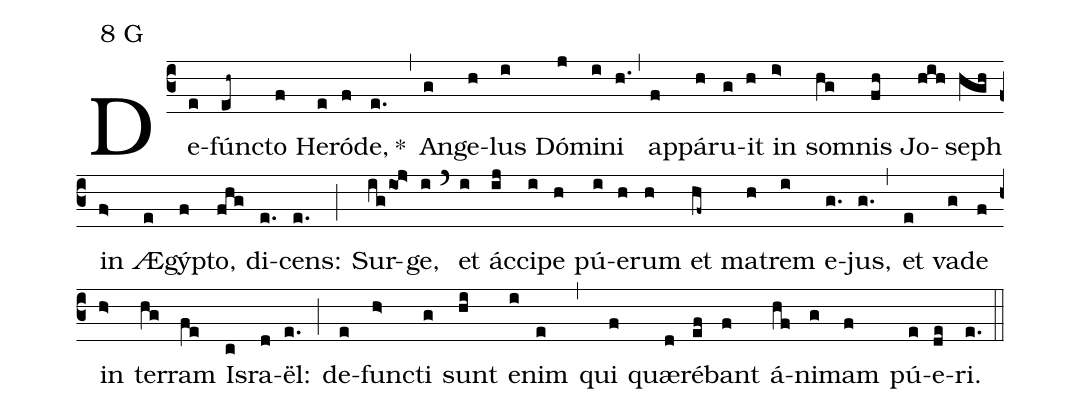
mode:8 G;
%%
(c3) De(e)fún(eh~)cto(f) He(e)ró(f)de,(e.) *()(,) An(g)ge(h)lus(i) Dó(j)mi(i)ni(h.) (,) ap(f)pá(h)ru(g)it(h) in(i>) so(hg)mnis(fh) Jo(hih)seph(hgh) in(f>) Æ(e)gý(f)pto,(fhg) di(e.)cens:(e.) (;) Sur(ig/ioj>)ge,(i) (`) et(i) ác(ij)ci(i)pe(h) pú(i)e(h)rum(h) et(hf~) ma(h)trem(i) e(g.)jus,(g.) (,) et(e) va(g)de(f) in(h>) ter(hg)ram(fe) Is(c)ra(d)ël:(e.) (;) de(e)fun(h>)cti(g) sunt(hi) e(i)nim(e) (,) qui(f) quæ(d)ré(ef)bant(f) á(hf)ni(g)mam(f) pú(e)e(de)ri.(e.) (::)
